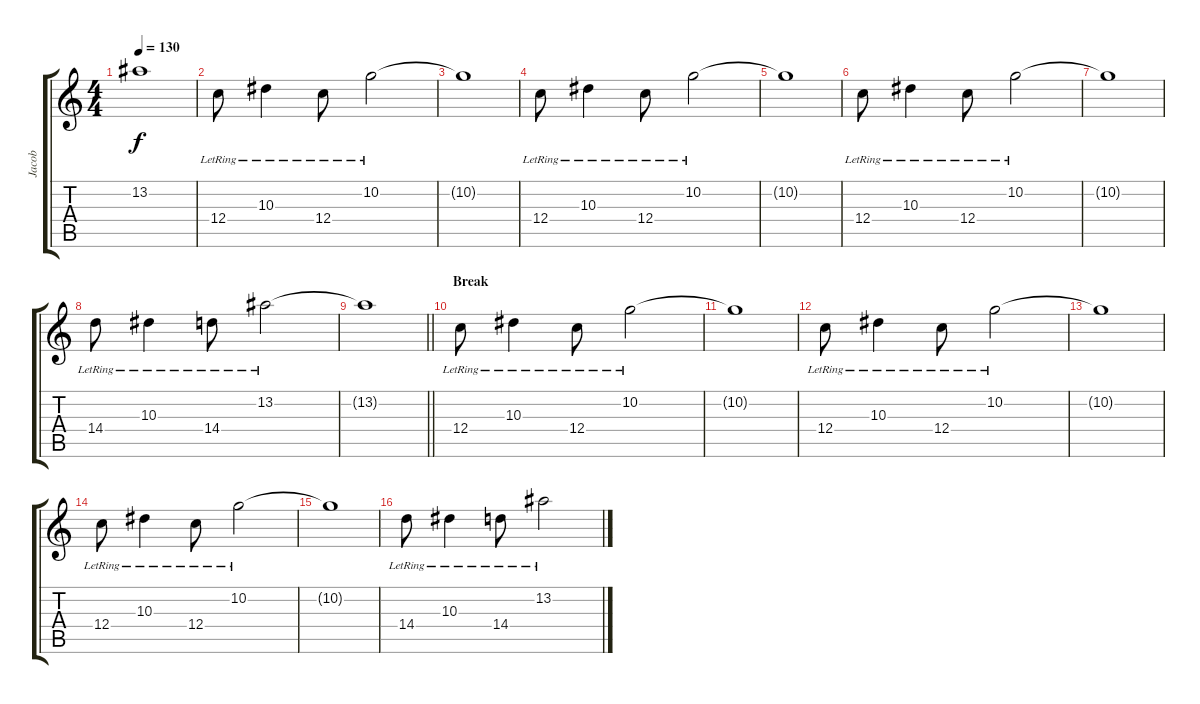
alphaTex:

\track ("Jacob" "Jacob") {instrument electricguitarjazz}
\staff {score tabs}
\tuning (D4 A3 F3 C3 G2 C2) {hide}
\ts (4 4)
\tempo 130
\clef g2
\ks c
13.2{t}.1{dy f} |
12.4{lr}.8 10.3{lr}.4 12.4{lr}.8 10.2{lr}.2 |
10.2{t}.1 |
12.4{lr}.8 10.3{lr}.4 12.4{lr}.8 10.2{lr}.2 |
10.2{t}.1 |
12.4{lr}.8 10.3{lr}.4 12.4{lr}.8 10.2{lr}.2 |
10.2{t}.1 |
14.4{lr}.8 10.3{lr}.4 14.4{lr}.8 13.2{lr}.2 |
\barLineRight lightlight
13.2{t}.1 |
\section ("" "Break")
12.4{lr}.8 10.3{lr}.4 12.4{lr}.8 10.2{lr}.2 |
10.2{t}.1 |
12.4{lr}.8 10.3{lr}.4 12.4{lr}.8 10.2{lr}.2 |
10.2{t}.1 |
12.4{lr}.8 10.3{lr}.4 12.4{lr}.8 10.2{lr}.2 |
10.2{t}.1 |
14.4{lr}.8 10.3{lr}.4 14.4{lr}.8 13.2{lr}.2
